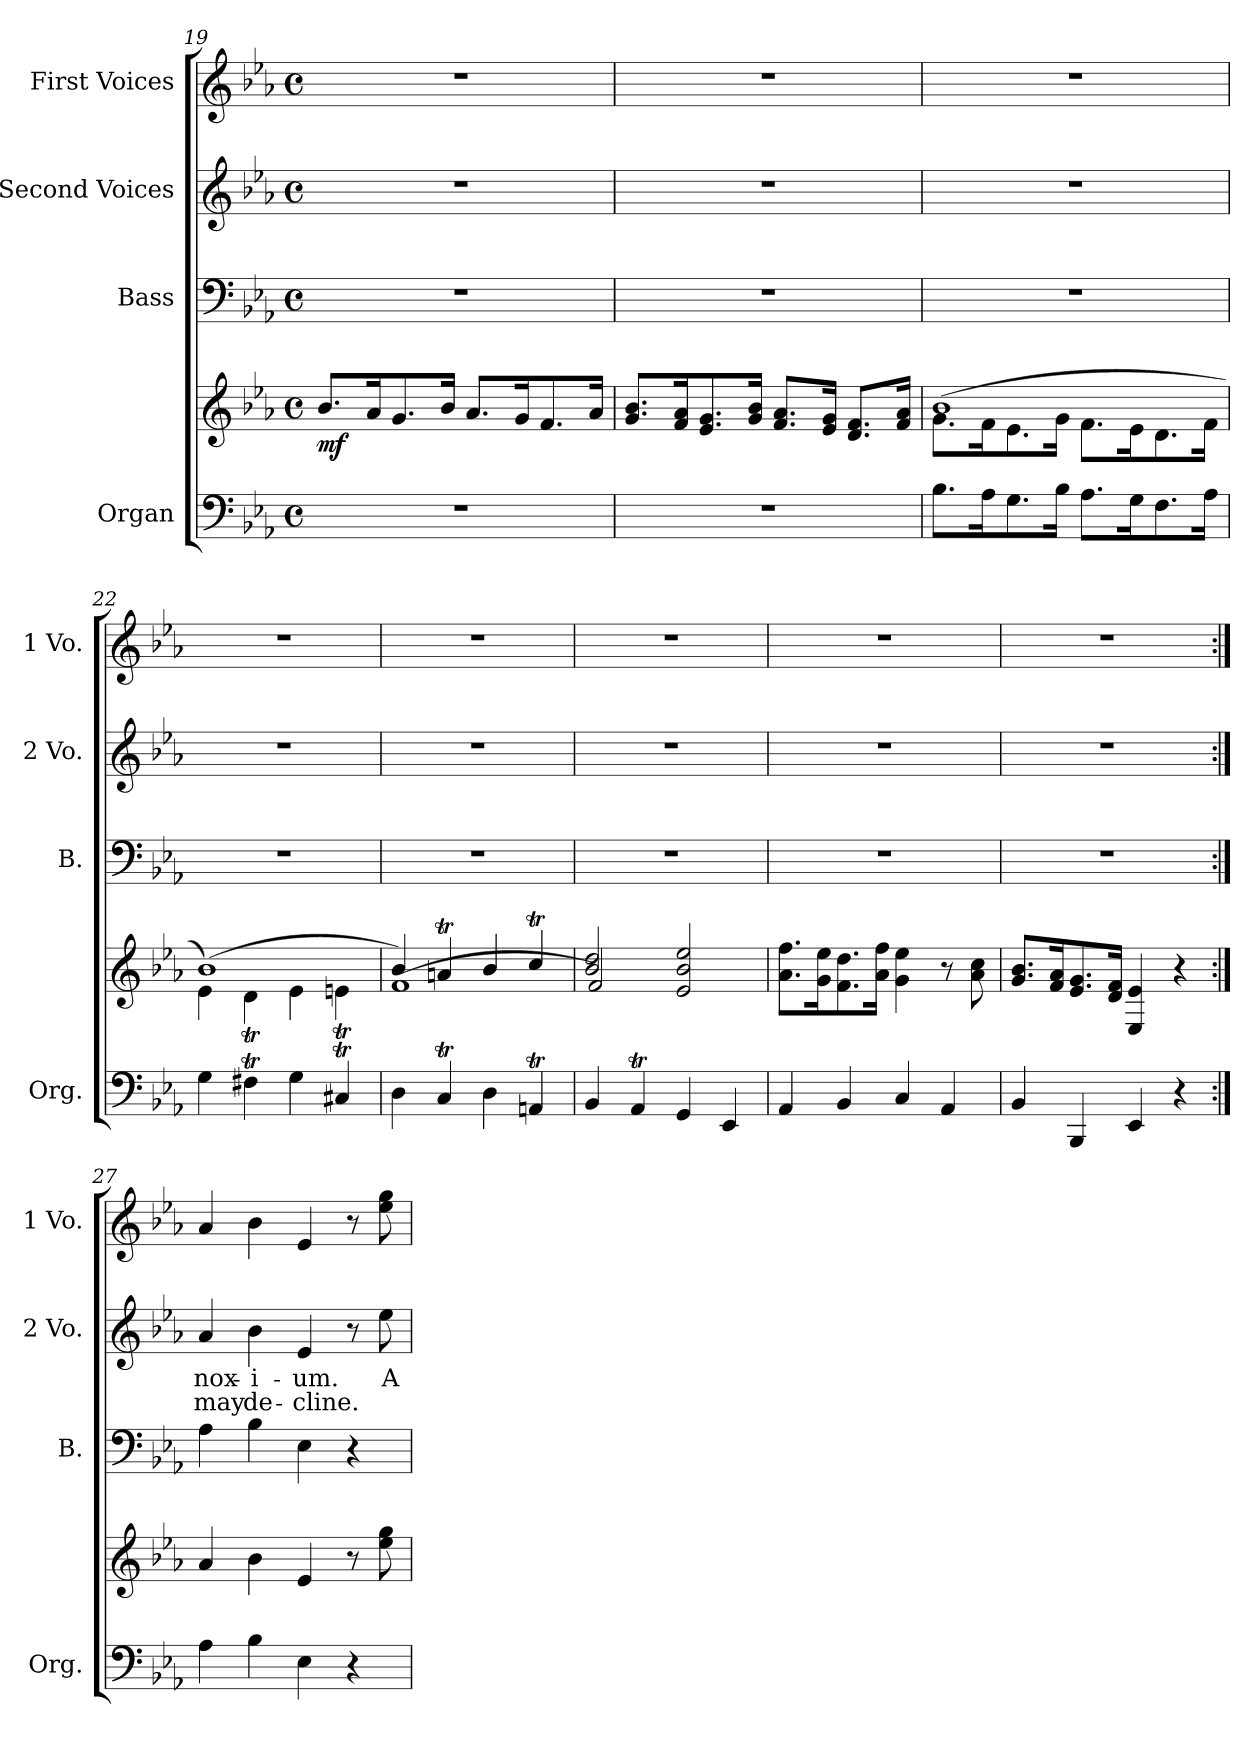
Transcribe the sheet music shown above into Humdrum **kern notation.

**kern	**kern	**dynam	**kern	**kern	**text	**text	**kern
*part4	*part4	*part4	*part3	*part2	*part2	*part2	*part1
*staff5	*staff4	*staff4/5	*staff3	*staff2	*staff2	*staff2	*staff1
*I"Organ	*	*	*I"Bass	*I"Second Voices	*	*	*I"First Voices
*I'Org.	*	*	*I'B.	*I'2 Vo.	*	*	*I'1 Vo.
!!LO:LB:g=z
*clefF4	*clefG2	*	*clefF4	*clefG2	*	*	*clefG2
*k[b-e-a-]	*k[b-e-a-]	*	*k[b-e-a-]	*k[b-e-a-]	*	*	*k[b-e-a-]
*M4/4	*M4/4	*	*M4/4	*M4/4	*	*	*M4/4
*met(c)	*met(c)	*	*met(c)	*met(c)	*	*	*met(c)
=19	=19	=19	=19	=19	=19	=19	=19
!	!	!LO:DY:b	!	!	!	!	!
1r	8.b-/L	mf	1r	1r	.	.	1r
.	16a-/K	.	.	.	.	.	.
.	8.g/	.	.	.	.	.	.
.	16b-/Jk	.	.	.	.	.	.
.	8.a-/L	.	.	.	.	.	.
.	16g/K	.	.	.	.	.	.
.	8.f/	.	.	.	.	.	.
.	16a-/Jk	.	.	.	.	.	.
=20	=20	=20	=20	=20	=20	=20	=20
1r	8.g/ 8.b-/L	.	1r	1r	.	.	1r
.	16f/ 16a-/K	.	.	.	.	.	.
.	8.e-/ 8.g/	.	.	.	.	.	.
.	16g/ 16b-/Jk	.	.	.	.	.	.
.	8.f/ 8.a-/L	.	.	.	.	.	.
.	16e-/ 16g/Jk	.	.	.	.	.	.
.	8.d/ 8.f/L	.	.	.	.	.	.
.	16f/ 16a-/Jk	.	.	.	.	.	.
=21	=21	=21	=21	=21	=21	=21	=21
*	*^	*	*	*	*	*	*
8.B-\L	(>1b-	8.g\L	.	1r	1r	.	.	1r
16A-\K	.	16f\K	.	.	.	.	.	.
8.G\	.	8.e-\	.	.	.	.	.	.
16B-\Jk	.	16g\Jk	.	.	.	.	.	.
8.A-\L	.	8.f\L	.	.	.	.	.	.
16G\K	.	16e-\K	.	.	.	.	.	.
8.F\	.	8.d\	.	.	.	.	.	.
16A-\Jk	.	16f\Jk	.	.	.	.	.	.
=22	=22	=22	=22	=22	=22	=22	=22	=22
4G\	(>1b-)	4e-\	.	1r	1r	.	.	1r
4F#Xt\	.	4dt\	.	.	.	.	.	.
4G\	.	4e-\	.	.	.	.	.	.
4C#Xt/	.	4ent\	.	.	.	.	.	.
=23	=23	=23	=23	=23	=23	=23	=23	=23
4D\	4b-/)	(<1f	.	1r	1r	.	.	1r
4CT/	4ant/	.	.	.	.	.	.	.
4D\	4b-/	.	.	.	.	.	.	.
4AAnt/	4ccT/	.	.	.	.	.	.	.
=24	=24	=24	=24	=24	=24	=24	=24	=24
4BB-/	2b-/ 2dd/	2f/)	.	1r	1r	.	.	1r
4AA-T/	.	.	.	.	.	.	.	.
4GG/	2e-/ 2b-/ 2ee-/	2ryy	.	.	.	.	.	.
4EE-/	.	.	.	.	.	.	.	.
*	*v	*v	*	*	*	*	*	*
!!LO:PB:g=z
=25	=25	=25	=25	=25	=25	=25	=25
4AA-/	8.a-\ 8.ff\L	.	1r	1r	.	.	1r
.	16g\ 16ee-\K	.	.	.	.	.	.
4BB-/	8.f\ 8.dd\	.	.	.	.	.	.
.	16a-\ 16ff\Jk	.	.	.	.	.	.
4C/	4g\ 4ee-\	.	.	.	.	.	.
4AA-/	8r	.	.	.	.	.	.
.	8a-\ 8cc\	.	.	.	.	.	.
=26	=26	=26	=26	=26	=26	=26	=26
4BB-/	8.g/ 8.b-/L	.	1r	1r	.	.	1r
.	16f/ 16a-/K	.	.	.	.	.	.
4BBB-/	8.e-/ 8.g/	.	.	.	.	.	.
.	16d/ 16f/Jk	.	.	.	.	.	.
4EE-/	4E-/ 4e-/	.	.	.	.	.	.
4r	4r	.	.	.	.	.	.
=27:|!	=27:|!	=27:|!	=27:|!	=27:|!	=27:|!	=27:|!	=27:|!
!	!	!	!	!	!LO:LY:b	!LO:LY:b	!
4A-\	4a-/	.	4A-\	4a-/	nox-	may	4a-/
!	!	!	!	!	!LO:LY:b	!LO:LY:b	!
4B-\	4b-\	.	4B-\	4b-\	-i-	de-	4b-\
!	!	!	!	!	!LO:LY:b	!LO:LY:b	!
4E-\	4e-/	.	4E-\	4e-/	-um.	-cline.	4e-/
4r	8r	.	4r	8r	.	.	8r
!	!	!	!	!	!LO:LY:b	!	!
.	8ee-\ 8gg\	.	.	8ee-\	A-	.	8ee-\ 8gg\
=	=	=	=	=	=	=	=
*-	*-	*-	*-	*-	*-	*-	*-
